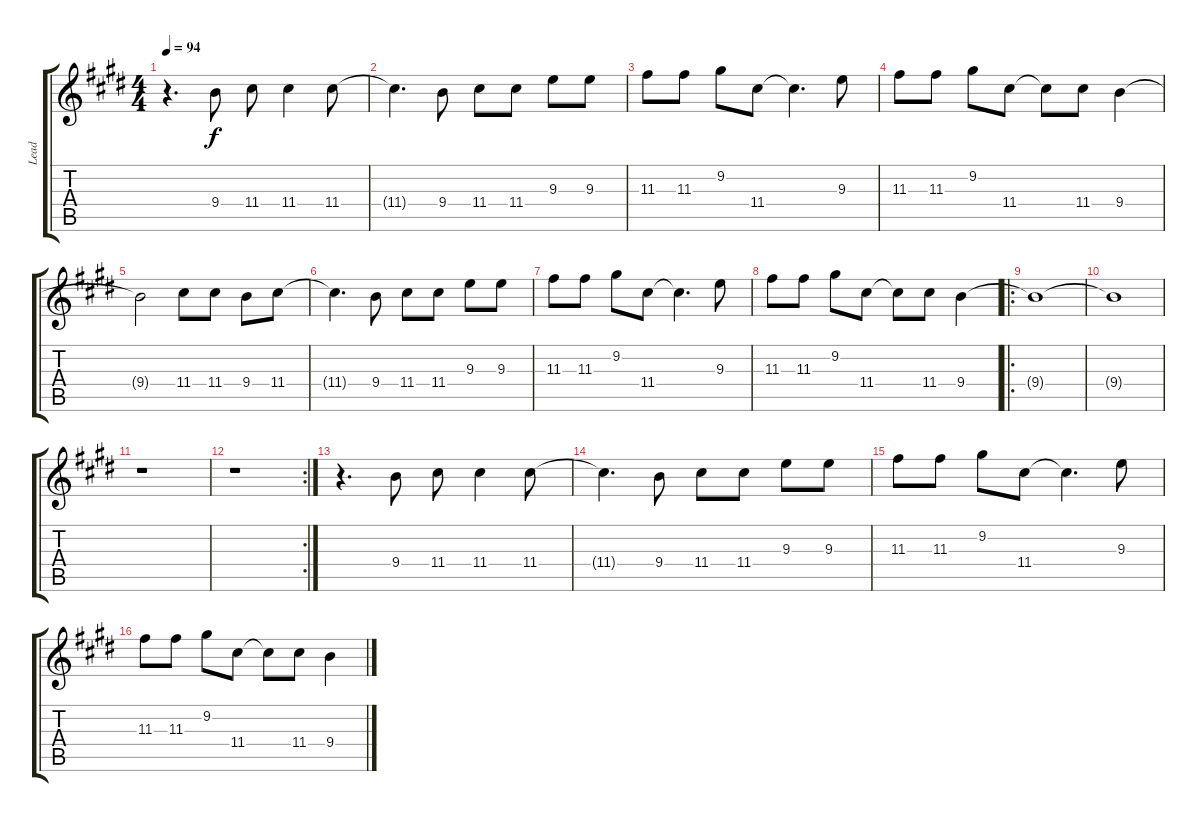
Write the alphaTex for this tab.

\track ("Lead" "Lead") {instrument electricguitarjazz}
\staff {score tabs}
\tuning (E4 B3 G3 D3 A2 E2) {hide}
\ts (4 4)
\tempo 94
\clef g2
\ks e
r.4{d dy f instrument electricguitarjazz} 9.4.8 11.4.8 11.4.4 11.4.8 |
\ks c#minor
11.4{t}.4{d} 9.4.8 11.4.8 11.4.8 9.3.8 9.3.8 |
11.3.8 11.3.8 9.2.8 11.4.8 11.4{t}.4{d} 9.3.8 |
11.3.8 11.3.8 9.2.8 11.4.8 11.4{t}.8 11.4.8 9.4.4 |
\ks e
9.4{t}.2 11.4.8 11.4.8 9.4.8 11.4.8 |
\ks c#minor
11.4{t}.4{d} 9.4.8 11.4.8 11.4.8 9.3.8 9.3.8 |
11.3.8 11.3.8 9.2.8 11.4.8 11.4{t}.4{d} 9.3.8 |
11.3.8 11.3.8 9.2.8 11.4.8 11.4{t}.8 11.4.8 9.4.4 |
\ro
\ks e
9.4{t}.1 |
\ks c#minor
9.4{t}.1 |
r.1 |
\rc 2
r.1 |
\ks e
r.4{d} 9.4.8 11.4.8 11.4.4 11.4.8 |
\ks c#minor
11.4{t}.4{d} 9.4.8 11.4.8 11.4.8 9.3.8 9.3.8 |
11.3.8 11.3.8 9.2.8 11.4.8 11.4{t}.4{d} 9.3.8 |
11.3.8 11.3.8 9.2.8 11.4.8 11.4{t}.8 11.4.8 9.4.4
